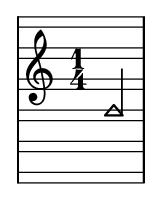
\version "2.14.0"

\header {
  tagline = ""
}

\paper {
  #(set-paper-size "a10")
}

%Customizing note head stencils based on pitch
%Defining stencils

upTriangle =
#(ly:make-stencil 
	(list 'embedded-ps
    "gsave
      currentpoint translate
      newpath
      -.1875 -.5 moveto
      .65625 .5 lineto
      1.5 -.5 lineto
      closepath
      fill
      grestore" )
    (cons -.1875 1.5)
    (cons -.5 .5)
)

downTriangle =
#(ly:make-stencil 
	(list 'embedded-ps
    "gsave
      currentpoint translate

      newpath
      .08 .34 moveto
      .65625 -.4 lineto
      1.2325 .34 lineto
      closepath
      0.12 setlinewidth
      stroke      

      newpath
      -.0775 .43 moveto
      .65625 -.43 lineto
      1.39 .43 lineto
      closepath
      0.1 setlinewidth
      stroke      
	  
	  newpath
      -.1675 .48 moveto
      .65625 -.48 lineto
      1.48 .48 lineto
      closepath
      0.04 setlinewidth
      stroke

      grestore" )
    (cons -.1875 1.5)
    (cons -.5 .5)
)

upTriLgr = 
#(ly:make-stencil 
	(list 'embedded-ps
    "gsave
      currentpoint translate
      newpath
      -.1875 -.5 moveto
      .65625 .5 lineto
      1.5 -.5 lineto
      closepath
      fill
	  newpath
	  -.5 0 moveto
	  1.8 0 lineto
      closepath
      .19 setlinewidth
      stroke  
      grestore" )
    (cons -.1875 1.5)
    (cons -.5 .5)
)

downTriLgr =
#(ly:make-stencil 
	(list 'embedded-ps
    "gsave
      currentpoint translate
      newpath
      .08 .34 moveto
      .65625 -.4 lineto
      1.2325 .34 lineto
      closepath
      0.12 setlinewidth
      stroke      
      newpath
      -.0775 .43 moveto
      .65625 -.43 lineto
      1.39 .43 lineto
      closepath
      0.1 setlinewidth
      stroke      
	  newpath
      -.1675 .48 moveto
      .65625 -.48 lineto
      1.48 .48 lineto
      closepath
      0.04 setlinewidth
      stroke
	  newpath
	  -.5 0 moveto
	  1.8 0 lineto
      closepath
      .19 setlinewidth
      stroke  
      grestore" )
    (cons -.1875 1.5)
    (cons -.5 .5)
)

%Based on the pitch's semitone, which note head
#(define (semitone-to-stencil semitone)
         (let ((s (modulo semitone 12)))
         	(case s
		((11) upTriLgr)
		((0) downTriLgr)
		(else (if (= (remainder semitone 2) 0) downTriangle upTriangle))
	))
)

%Get the pitch from the grob, convert to semitone, and send it on
#(define (stencil-notehead grob)
   (semitone-to-stencil 
	 (ly:pitch-semitones (ly:event-property (event-cause grob) 'pitch))))


%Begin stem attachment adjustment code
%Assign stem attachment values to variables

upTriUpStem 	= #'(1 . -1)
upTridownStem 	= #'(1 . .9)
downTriUpStem	= #'(1 . .9)
downTriDownStem	= #'(1 . -1)

%Based on the pitch, is the stem up or down, 
%Then based on pitch is the note head an up or down triangle

#(define (pitch-to-stem pitch stemdir)
	(if (= (modulo (ly:pitch-semitones pitch) 2) 1) 
		(if (= UP stemdir) upTriUpStem upTridownStem)		
		(if (= DOWN stemdir) downTriDownStem downTriUpStem)
	)
)

%Get the stem from notehead grob
#(define (notehead-get-notecolumn nhgrob)
   (ly:grob-parent nhgrob X))

#(define (notehead-get-stem nhgrob)
   (let ((notecolumn (notehead-get-notecolumn nhgrob)))
     (ly:grob-object notecolumn 'stem)))

%Get the pitch and stem direction from the grob and send it on
#(define (stem-adjuster nhgrob)
	(pitch-to-stem
	    (ly:event-property (event-cause nhgrob) 'pitch) 
		(ly:grob-property (notehead-get-stem nhgrob) 'direction) ))

%Begin double-stem for half note code
#(define (doubleStemmer grob)
   (if (= 1 (ly:grob-property grob 'duration-log))

		(ly:stencil-combine-at-edge
              (ly:stem::print grob)
              X
              (- (ly:grob-property grob 'direction))
              (ly:stem::print grob)
              -.42 0) ;; note: use .15 for other side

		(ly:stem::print grob)
	)
)

%End customization scripts


upTriangleEmpty =
#(ly:make-stencil 
	(list 'embedded-ps
    "gsave
      currentpoint translate
      newpath
      -.1875 -.5 moveto
      .65625 .5 lineto
      1.5 -.5 lineto
      closepath
      0.19 setlinewidth
      stroke
      grestore" )
    (cons -.1875 1.5)
    (cons -.5 .5)
)

upTriangleFull =
#(ly:make-stencil 
	(list 'embedded-ps
    "gsave
      currentpoint translate
      newpath
      -.1875 -.5 moveto
      .65625 .5 lineto
      1.5 -.5 lineto
      closepath
      fill
      grestore" )
    (cons -.1875 1.5)
    (cons -.5 .5)
)

downTriangleEmpty =
#(ly:make-stencil 
	(list 'embedded-ps
    "gsave
      currentpoint translate

      newpath
      .08 .34 moveto
      .65625 -.4 lineto
      1.2325 .34 lineto
      closepath
      0.12 setlinewidth
      stroke      

      newpath
      -.0775 .43 moveto
      .65625 -.43 lineto
      1.39 .43 lineto
      closepath
      0.1 setlinewidth
      stroke      
	  
	  newpath
      -.1675 .48 moveto
      .65625 -.48 lineto
      1.48 .48 lineto
      closepath
      0.04 setlinewidth
      stroke

      grestore" )
    (cons -.1875 1.5)
    (cons -.5 .5)
)

downTriangleFull =
#(ly:make-stencil 
	(list 'embedded-ps
    "gsave
      currentpoint translate

      newpath
      .08 .34 moveto
      .65625 -.4 lineto
      1.2325 .34 lineto
      closepath
      0.12 setlinewidth
      stroke      

      newpath
      -.0775 .43 moveto
      .65625 -.43 lineto
      1.39 .43 lineto
      closepath
      0.1 setlinewidth
      stroke      
	  
	  newpath
      -.1675 .48 moveto
      .65625 -.48 lineto
      1.48 .48 lineto
      closepath
      fill

      grestore" )
    (cons -.1875 1.5)
    (cons -.5 .5)
)

upTriLgr = 
#(ly:make-stencil 
	(list 'embedded-ps
    "gsave
      currentpoint translate
      newpath
      -.1875 -.5 moveto
      .65625 .5 lineto
      1.5 -.5 lineto
      closepath
      0.19 setlinewidth
      stroke
	  newpath
	  -.5 0 moveto
	  1.8 0 lineto
      closepath
      .19 setlinewidth
      stroke  
      grestore" )
    (cons -.1875 1.5)
    (cons -.5 .5)
)

downTriLgr =
#(ly:make-stencil 
	(list 'embedded-ps
    "gsave
      currentpoint translate
      newpath
      .08 .34 moveto
      .65625 -.4 lineto
      1.2325 .34 lineto
      closepath
      0.12 setlinewidth
      stroke      
      newpath
      -.0775 .43 moveto
      .65625 -.43 lineto
      1.39 .43 lineto
      closepath
      0.1 setlinewidth
      stroke      
	  newpath
      -.1675 .48 moveto
      .65625 -.48 lineto
      1.48 .48 lineto
      closepath
      0.04 setlinewidth
      stroke
	  newpath
	  -.5 0 moveto
	  1.8 0 lineto
      closepath
      .19 setlinewidth
      stroke  
      grestore" )
    (cons -.1875 1.5)
    (cons -.5 .5)
)

%Based on the pitch's semitone, which note head
#(define (semitone-to-stencil semitone)
         (let ((s (modulo semitone 12)))
         	(case s
		((11) upTriLgr)
		((0) downTriLgr)
                ((2 4) downTriangleEmpty)
                ((5 7 9) upTriangleEmpty)
                ((1 3) upTriangleFull)
                ((6 8 10) downTriangleFull)
	))
)

%Get the pitch from the grob, convert to semitone, and send it on
#(define (stencil-notehead grob)
   (semitone-to-stencil 
	 (ly:pitch-semitones (ly:event-property (event-cause grob) 'pitch))))


%Begin stem attachment adjustment code
%Assign stem attachment values to variables

upTriUpStem 	= #'(1 . -1)
upTridownStem 	= #'(1 . .9)
downTriUpStem	= #'(1 . .9)
downTriDownStem	= #'(1 . -1)

%Based on the pitch, is the stem up or down, 
%Then based on pitch is the note head an up or down triangle

#(define (pitch-to-stem pitch stemdir)
	(if (= (modulo (ly:pitch-semitones pitch) 2) 1) 
		(if (= UP stemdir) upTriUpStem upTridownStem)		
		(if (= DOWN stemdir) downTriDownStem downTriUpStem)
	)
)

%Get the stem from notehead grob
#(define (notehead-get-notecolumn nhgrob)
   (ly:grob-parent nhgrob X))

#(define (notehead-get-stem nhgrob)
   (let ((notecolumn (notehead-get-notecolumn nhgrob)))
     (ly:grob-object notecolumn 'stem)))

%Get the pitch and stem direction from the grob and send it on
#(define (stem-adjuster nhgrob)
	(pitch-to-stem
	    (ly:event-property (event-cause nhgrob) 'pitch) 
		(ly:grob-property (notehead-get-stem nhgrob) 'direction) ))

%Begin double-stem for half note code
#(define (doubleStemmer grob)
   (if (= 1 (ly:grob-property grob 'duration-log))

		(ly:stencil-combine-at-edge
              (ly:stem::print grob)
              X
              (- (ly:grob-property grob 'direction))
              (ly:stem::print grob)
              -.42 0) ;; note: use .15 for other side

		(ly:stem::print grob)
	)
)

%End customization scripts

down = {
      \override Stem #'direction = #DOWN     
}

up = {
      \override Stem #'direction = #UP
}

nl = {
      \once \override Score.RehearsalMark #'transparent = ##t
      \mark "C"
}

tn = {
  \override Staff.StaffSymbol #'line-positions = #'(10 8 4 2 -2 -4 -8 -10 -14 -16 -20 -22)
  \override NoteHead #'stem-attachment = #stem-adjuster
  \override NoteHead #'stencil = #stencil-notehead
  \override Stem #'stencil = #doubleStemmer
}

notes = \relative c {
      \time 1/4
      \autoBeamOff

      \up
      g'4
}

\new Staff \with {
  \remove "Accidental_engraver"
  \remove "Key_engraver" 
  staffLineLayoutFunction = #(lambda (p) (floor (/ (+ (ly:pitch-semitones p) 1) 2)))
  middleCPosition = #-6
  clefGlyph = #"clefs.G"
  clefPosition = #(+ -6 4)
}
{
  \tn
  \notes 
}


